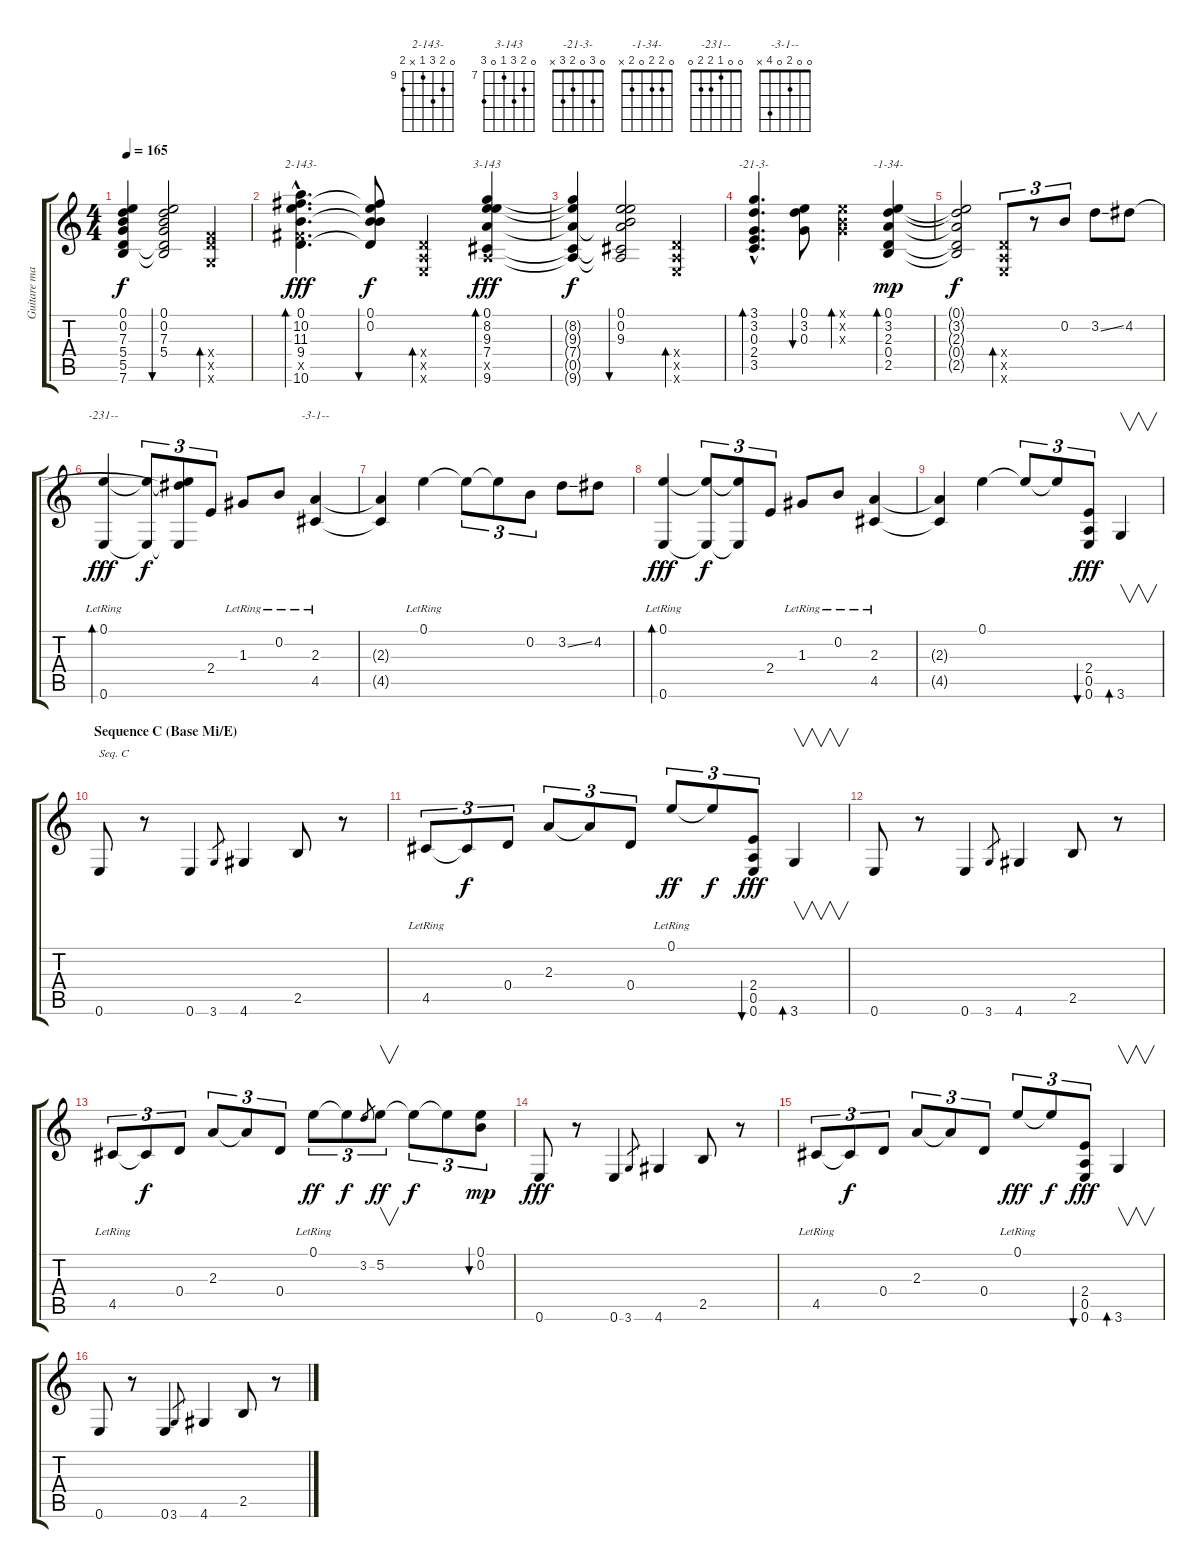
\track ("Guitare mars 2001" "Guitare ma") {instrument acousticguitarnylon}
\staff {score tabs}
\tuning (E4 B3 G3 D3 A2 E2) {hide}
\chord ("2-143-" 0 10 11 9 x 10) {firstfret 9}
\chord ("3-143" 0 8 9 7 0 9) {firstfret 7}
\chord ("-21-3-" 0 3 0 2 3 x)
\chord ("-1-34-" 0 2 2 0 2 x)
\chord ("-231--" 0 0 1 2 2 0)
\chord ("-3-1--" 0 0 2 0 4 x)
\ts (4 4)
\tempo 165
\clef g2
\ks c
(0.1{t} 0.2{t} 7.3{t} 5.4{t} 5.5{t} 7.6{t}).4{dy f} (0.1 0.2 7.3 5.4 5.5{t} 7.6{t}).2{bu 30} (3.4{x} 5.5{x} 3.6{x}).4{bd 30} |
(0.1{hac} 10.2{hac} 11.3{hac} 9.4{hac} 9.5{hac x} 10.6{hac}).4{d bd 30 ch "2-143-" dy fff} (0.1 0.2 11.3{t} 9.4{t} 10.6{t}).8{bu 30 dy f} (0.4{x} 0.5{x} 0.6{x}).4{bd 30} (0.1 8.2 9.3 7.4 0.5{x} 9.6).4{bd 30 ch "3-143" dy fff} |
(8.2{t} 9.3{t} 7.4{t} 0.5{t} 9.6{t}).4{dy f} (0.1 0.2 9.3 7.4{t} 0.5{t} 9.6{t}).2{bu 30} (0.4{x} 0.5{x} 0.6{x}).4{bd 30} |
(3.1{hac} 3.2{hac} 0.3{hac} 2.4{hac} 3.5{hac}).4{d bd 30 ch "-21-3-"} (0.1 3.2 0.3).8{bu 30} (0.1{x} 0.2{x} 0.3{x}).4{bd 30} (0.1 3.2 2.3 0.4 2.5).4{bd 30 ch "-1-34-" dy mp} |
(0.1{t} 3.2{t} 2.3{t} 0.4{t} 2.5{t}).2{dy f} (0.4{x} 0.5{x} 0.6{x}).8{tu (3 2) bd 30} r.8{tu (3 2)} 0.2.8{tu (3 2)} 3.2{ss}.8 4.2.8 |
(0.1{lr} 0.6{lr}).4{bd 30 ch "-231--" dy fff} (0.1{t} 0.6{t}).8{tu (3 2) dy f} (0.1{t} 4.2{t} 0.6{t}).8{tu (3 2)} 2.4.8{tu (3 2)} 1.3{lr}.8 0.2{lr}.8 (2.3 4.5{lr}).4{ch "-3-1--"} |
(2.3{t} 4.5{t}).4 0.1{lr}.4 0.1{t}.8{tu (3 2)} 0.1{t}.8{tu (3 2)} 0.2.8{tu (3 2)} 3.2{ss}.8 4.2.8 |
(0.1{lr} 0.6{lr}).4{bd 30 dy fff} (0.1{t} 0.6{t}).8{tu (3 2) dy f} (0.1{t} 0.6{t}).8{tu (3 2)} 2.4.8{tu (3 2)} 1.3{lr}.8 0.2{lr}.8 (2.3 4.5{lr}).4 |
(2.3{t} 4.5{t}).4 0.1.4 0.1{t}.8{tu (3 2)} 0.1{t}.8{tu (3 2)} (2.4 0.5 0.6).8{tu (3 2) bu 60 dy fff} 3.6.4{v bd 60} |
\section ("" "Sequence C (Base Mi/E)")
0.6.8{txt "Seq. C"} r.8 0.6.4 3.6.8{gr} 4.6.4 2.5.8 r.8 |
4.5{lr}.8{tu (3 2)} 4.5{t}.8{tu (3 2) dy f} 0.4.8{tu (3 2)} 2.3.8{tu (3 2)} 2.3{t}.8{tu (3 2)} 0.4.8{tu (3 2)} 0.1{lr}.8{tu (3 2) dy ff} 0.1{t}.8{tu (3 2) dy f} (2.4 0.5 0.6).8{tu (3 2) bu 30 dy fff} 3.6.4{v bd 30} |
0.6.8 r.8 0.6.4 3.6.8{gr} 4.6.4 2.5.8 r.8 |
4.5{lr}.8{tu (3 2)} 4.5{t}.8{tu (3 2) dy f} 0.4.8{tu (3 2)} 2.3.8{tu (3 2)} 2.3{t}.8{tu (3 2)} 0.4.8{tu (3 2)} 0.1{lr}.8{tu (3 2) dy ff} 0.1{t}.8{tu (3 2) dy f} 3.2.8{gr} 5.2.8{v tu (3 2) dy ff} 5.2{t}.8{tu (3 2) dy f} 5.2{t}.8{tu (3 2)} (0.1 0.2).8{tu (3 2) bu 30 dy mp} |
0.6.8{dy fff} r.8 0.6.4 3.6.8{gr} 4.6.4 2.5.8 r.8 |
4.5{lr}.8{tu (3 2)} 4.5{t}.8{tu (3 2) dy f} 0.4.8{tu (3 2)} 2.3.8{tu (3 2)} 2.3{t}.8{tu (3 2)} 0.4.8{tu (3 2)} 0.1{lr}.8{tu (3 2) dy fff} 0.1{t}.8{tu (3 2) dy f} (2.4 0.5 0.6).8{tu (3 2) bu 30 dy fff} 3.6.4{v bd 30} |
0.6.8 r.8 0.6.4 3.6.8{gr} 4.6.4 2.5.8 r.8
